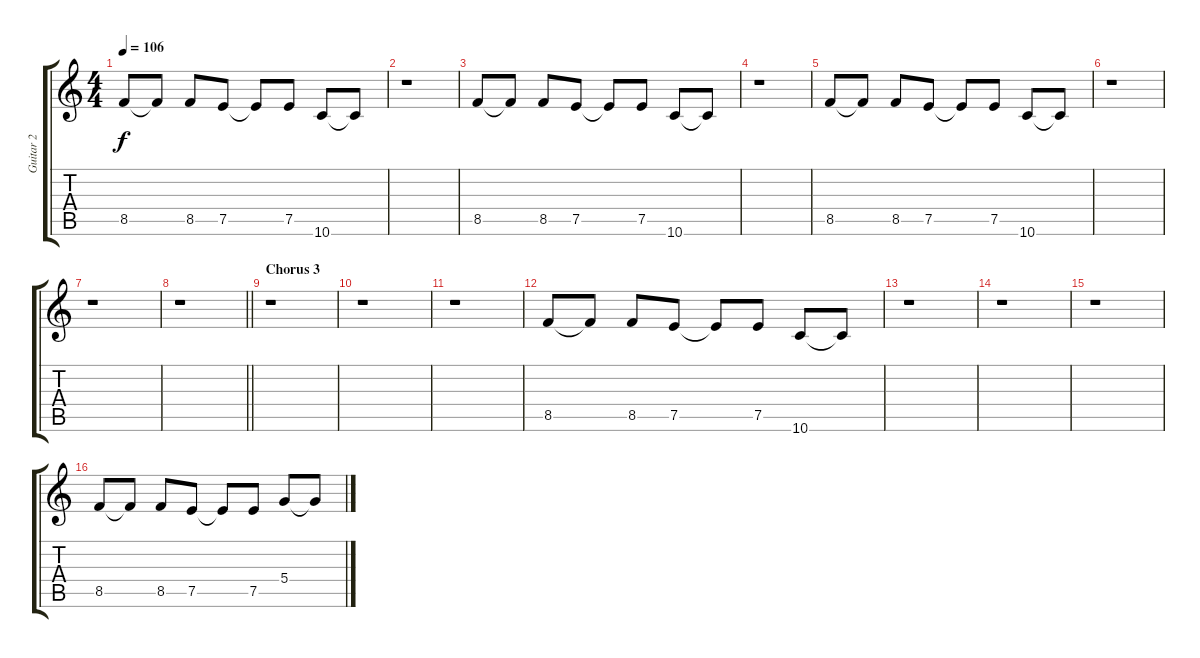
\track ("Guitar 2" "Guitar 2") {instrument acousticguitarnylon}
\staff {score tabs}
\tuning (E4 B3 G3 D3 A2 D2) {hide}
\ts (4 4)
\tempo 106
\clef g2
\ks c
8.5.8{dy f instrument distortionguitar} 8.5{t}.8 8.5.8 7.5.8 7.5{t}.8 7.5.8 10.6.8 10.6{t}.8 |
r.1 |
8.5.8{instrument distortionguitar} 8.5{t}.8 8.5.8 7.5.8 7.5{t}.8 7.5.8 10.6.8 10.6{t}.8 |
r.1 |
8.5.8{instrument distortionguitar} 8.5{t}.8 8.5.8 7.5.8 7.5{t}.8 7.5.8 10.6.8 10.6{t}.8 |
r.1 |
r.1 |
\barLineRight lightlight
r.1 |
\section ("" "Chorus 3")
r.1 |
r.1 |
r.1 |
8.5.8{volume 16 instrument distortionguitar} 8.5{t}.8 8.5.8 7.5.8 7.5{t}.8 7.5.8 10.6.8 10.6{t}.8 |
r.1 |
r.1 |
r.1 |
8.5.8{instrument distortionguitar} 8.5{t}.8 8.5.8 7.5.8 7.5{t}.8 7.5.8 5.4.8 5.4{t}.8
